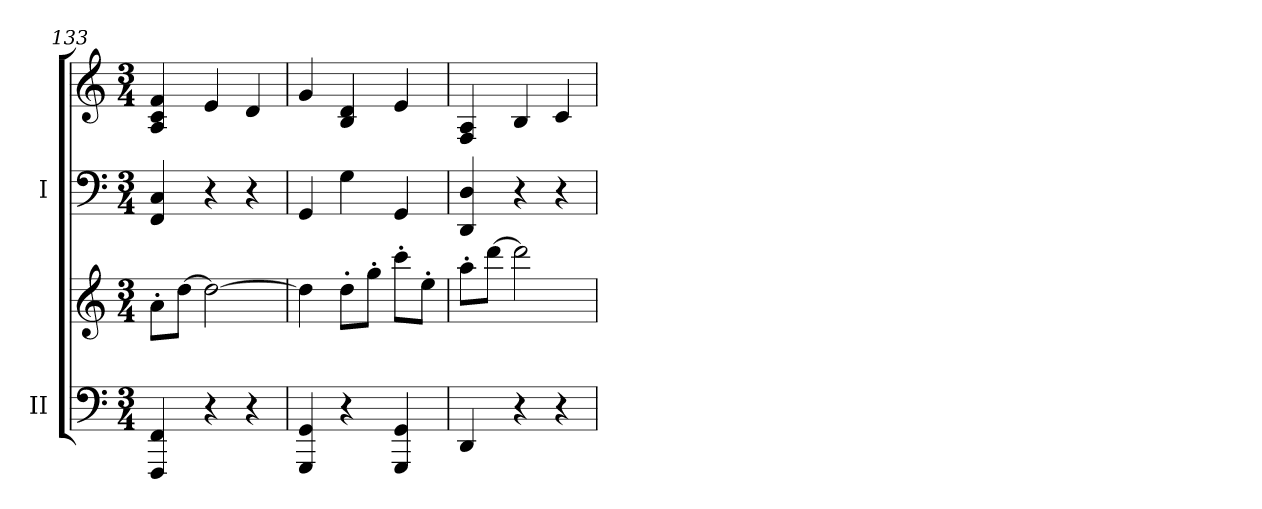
**kern	**kern	**kern	**kern
*part2	*part2	*part1	*part1
*staff4	*staff3	*staff2	*staff1
*I"II	*	*I"I	*
*I'II	*	*I'I	*
*clefF4	*clefG2	*clefF4	*clefG2
*k[]	*k[]	*k[]	*k[]
*M3/4	*M3/4	*M3/4	*M3/4
=133	=133	=133	=133
4FFF/ 4FF/	8a'\L	4FF/ 4C/	4A/ 4c/ 4f/
.	[8dd\J	.	.
4r	2dd\_	4r	4e/
4r	.	4r	4d/
=134	=134	=134	=134
4GGG/ 4GG/	4dd\]	4GG/	4g/
4r	8dd'\L	4G\	4B/ 4d/
.	8gg'\J	.	.
4GGG/ 4GG/	8ccc'\L	4GG/	4e/
.	8ee'\J	.	.
=135	=135	=135	=135
4DD/	8aa'\L	4DD/ 4D/	4F/ 4A/
.	[8ddd\J	.	.
4r	2ddd\]	4r	4B/
4r	.	4r	4c/
=	=	=	=
*-	*-	*-	*-
